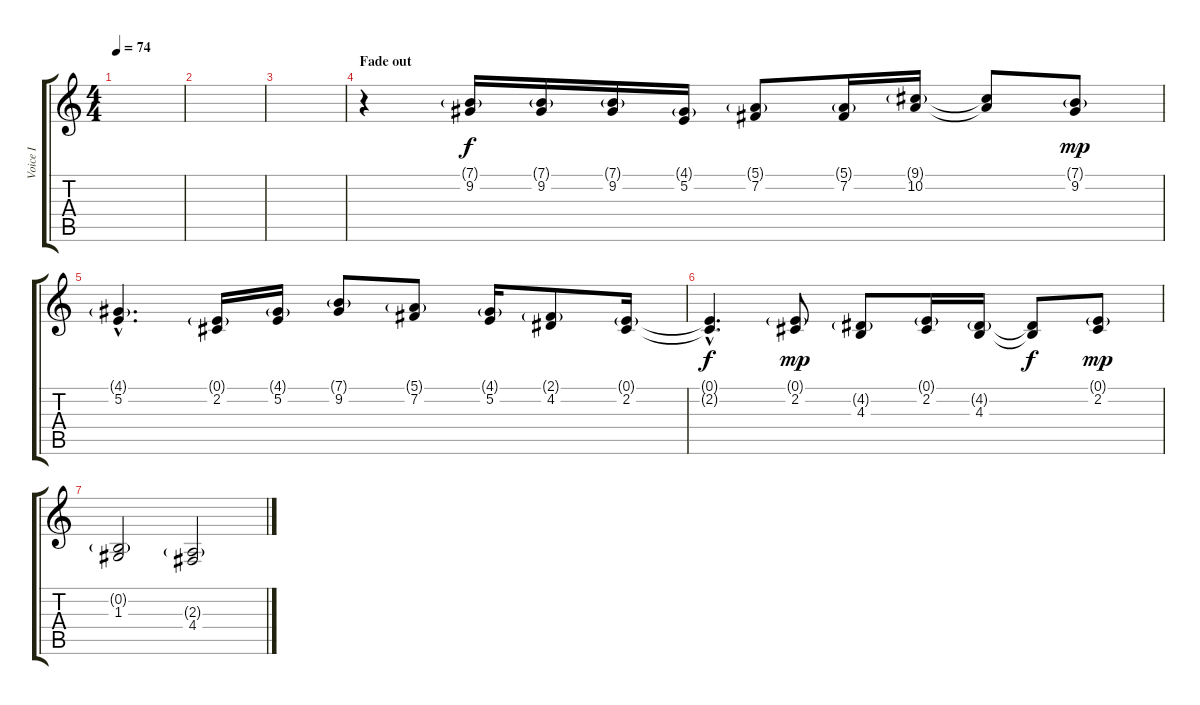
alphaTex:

\track ("Voice I" "Voice I") {instrument acousticgrandpiano}
\staff {score tabs}
\tuning (E4 B3 G3 D3 A2 E2) {hide}
\ts (4 4)
\tempo 74
\clef g2
\ks c
|
|
|
\section ("" "Fade out")
r.4 (7.1{g} 9.2).16 (7.1{g} 9.2).16 (7.1{g} 9.2).16 (4.1{g} 5.2).16 (5.1{g} 7.2).8 (5.1{g} 7.2).16 (9.1{g} 10.2).16 (9.1{t} 10.2{t}).8{dy f} (7.1{g} 9.2).8{dy mp} |
(4.1{g hac} 5.2{hac}).4{d} (0.1{g} 2.2).16 (4.1{g} 5.2).16 (7.1{g} 9.2).8 (5.1{g} 7.2).8 (4.1{g} 5.2).16 (2.1{g} 4.2).8 (0.1{g} 2.2).16 |
(0.1{hac t} 2.2{hac t}).4{d dy f} (0.1{g} 2.2).8{dy mp} (4.2{g} 4.3).8 (0.1{g} 2.2).16 (4.2{g} 4.3).16 (4.2{t} 4.3{t}).8{dy f} (0.1{g} 2.2).8{dy mp} |
(0.2{g} 1.3).2 (2.3{g} 4.4).2
